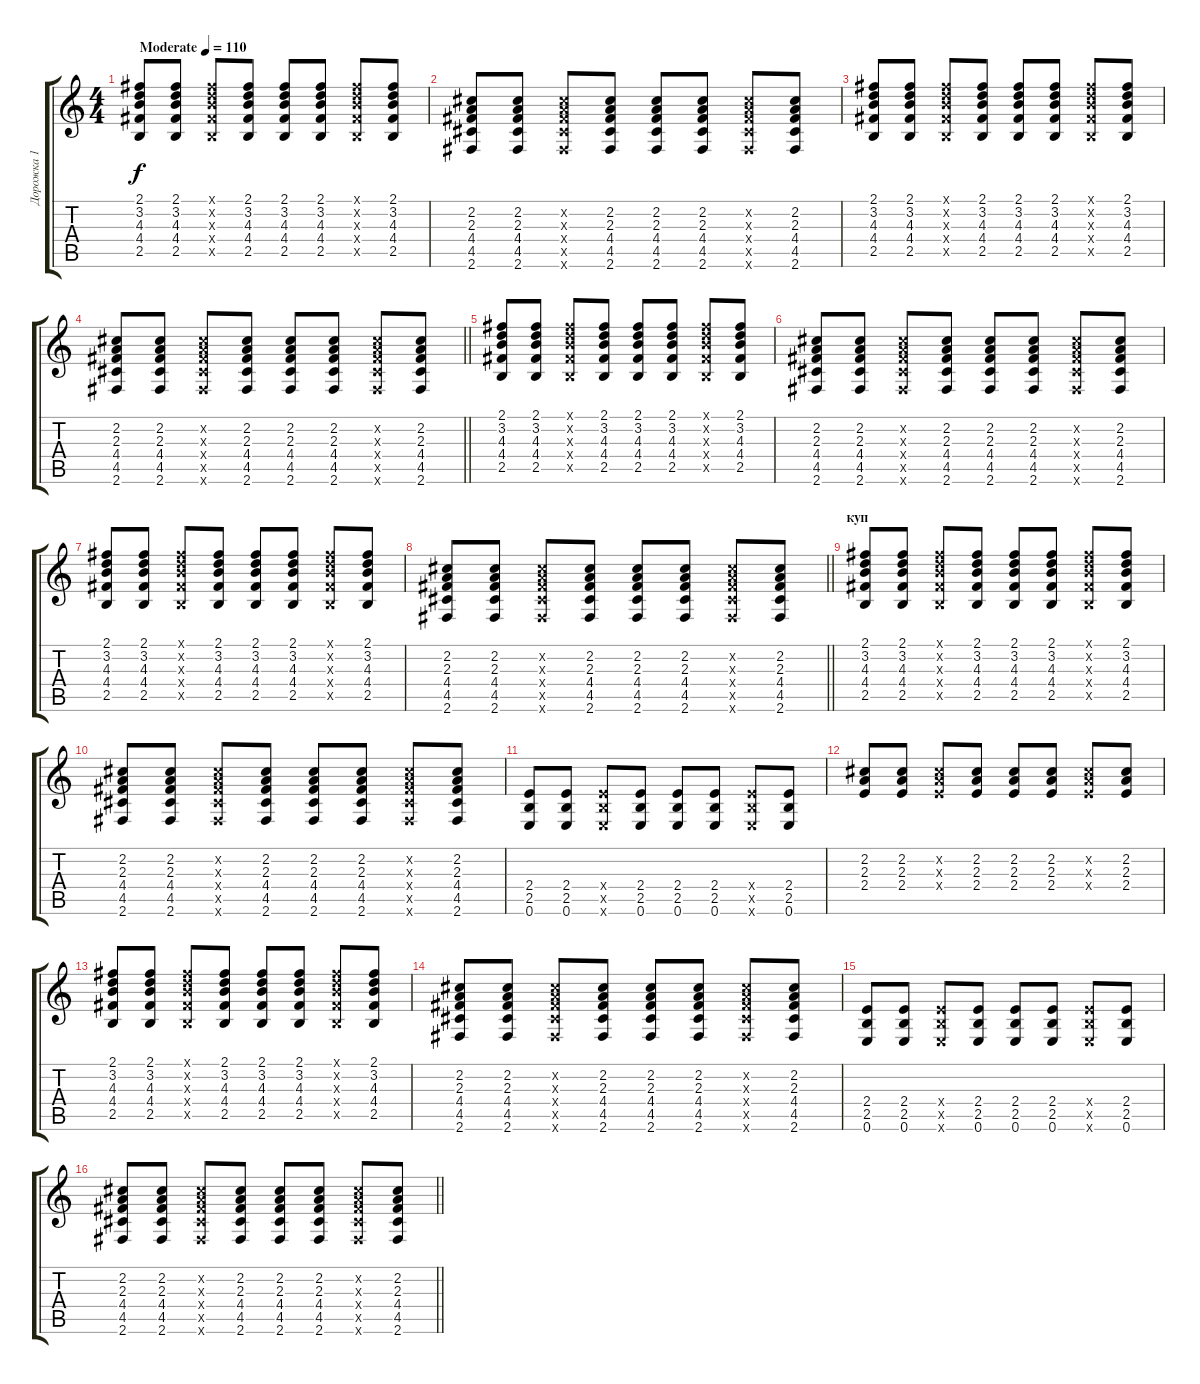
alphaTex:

\track ("Дорожка 1" "Дорожка 1") {instrument acousticguitarsteel}
\staff {score tabs}
\tuning (E4 B3 G3 D3 A2 E2) {hide}
\ts (4 4)
\tempo (110 "Moderate")
\clef g2
\ks c
(2.1 3.2 4.3 4.4 2.5).8{dy f instrument acousticguitarsteel} (2.1 3.2 4.3 4.4 2.5).8 (2.1{x} 3.2{x} 4.3{x} 4.4{x} 2.5{x}).8 (2.1 3.2 4.3 4.4 2.5).8 (2.1 3.2 4.3 4.4 2.5).8 (2.1 3.2 4.3 4.4 2.5).8 (2.1{x} 3.2{x} 4.3{x} 4.4{x} 2.5{x}).8 (2.1 3.2 4.3 4.4 2.5).8 |
(2.2 2.3 4.4 4.5 2.6).8 (2.2 2.3 4.4 4.5 2.6).8 (2.2{x} 2.3{x} 4.4{x} 4.5{x} 2.6{x}).8 (2.2 2.3 4.4 4.5 2.6).8 (2.2 2.3 4.4 4.5 2.6).8 (2.2 2.3 4.4 4.5 2.6).8 (2.2{x} 2.3{x} 4.4{x} 4.5{x} 2.6{x}).8 (2.2 2.3 4.4 4.5 2.6).8 |
(2.1 3.2 4.3 4.4 2.5).8 (2.1 3.2 4.3 4.4 2.5).8 (2.1{x} 3.2{x} 4.3{x} 4.4{x} 2.5{x}).8 (2.1 3.2 4.3 4.4 2.5).8 (2.1 3.2 4.3 4.4 2.5).8 (2.1 3.2 4.3 4.4 2.5).8 (2.1{x} 3.2{x} 4.3{x} 4.4{x} 2.5{x}).8 (2.1 3.2 4.3 4.4 2.5).8 |
\barLineRight lightlight
(2.2 2.3 4.4 4.5 2.6).8 (2.2 2.3 4.4 4.5 2.6).8 (2.2{x} 2.3{x} 4.4{x} 4.5{x} 2.6{x}).8 (2.2 2.3 4.4 4.5 2.6).8 (2.2 2.3 4.4 4.5 2.6).8 (2.2 2.3 4.4 4.5 2.6).8 (2.2{x} 2.3{x} 4.4{x} 4.5{x} 2.6{x}).8 (2.2 2.3 4.4 4.5 2.6).8 |
(2.1 3.2 4.3 4.4 2.5).8 (2.1 3.2 4.3 4.4 2.5).8 (2.1{x} 3.2{x} 4.3{x} 4.4{x} 2.5{x}).8 (2.1 3.2 4.3 4.4 2.5).8 (2.1 3.2 4.3 4.4 2.5).8 (2.1 3.2 4.3 4.4 2.5).8 (2.1{x} 3.2{x} 4.3{x} 4.4{x} 2.5{x}).8 (2.1 3.2 4.3 4.4 2.5).8 |
(2.2 2.3 4.4 4.5 2.6).8 (2.2 2.3 4.4 4.5 2.6).8 (2.2{x} 2.3{x} 4.4{x} 4.5{x} 2.6{x}).8 (2.2 2.3 4.4 4.5 2.6).8 (2.2 2.3 4.4 4.5 2.6).8 (2.2 2.3 4.4 4.5 2.6).8 (2.2{x} 2.3{x} 4.4{x} 4.5{x} 2.6{x}).8 (2.2 2.3 4.4 4.5 2.6).8 |
(2.1 3.2 4.3 4.4 2.5).8 (2.1 3.2 4.3 4.4 2.5).8 (2.1{x} 3.2{x} 4.3{x} 4.4{x} 2.5{x}).8 (2.1 3.2 4.3 4.4 2.5).8 (2.1 3.2 4.3 4.4 2.5).8 (2.1 3.2 4.3 4.4 2.5).8 (2.1{x} 3.2{x} 4.3{x} 4.4{x} 2.5{x}).8 (2.1 3.2 4.3 4.4 2.5).8 |
\barLineRight lightlight
(2.2 2.3 4.4 4.5 2.6).8 (2.2 2.3 4.4 4.5 2.6).8 (2.2{x} 2.3{x} 4.4{x} 4.5{x} 2.6{x}).8 (2.2 2.3 4.4 4.5 2.6).8 (2.2 2.3 4.4 4.5 2.6).8 (2.2 2.3 4.4 4.5 2.6).8 (2.2{x} 2.3{x} 4.4{x} 4.5{x} 2.6{x}).8 (2.2 2.3 4.4 4.5 2.6).8 |
\section ("" "куп")
(2.1 3.2 4.3 4.4 2.5).8 (2.1 3.2 4.3 4.4 2.5).8 (2.1{x} 3.2{x} 4.3{x} 4.4{x} 2.5{x}).8 (2.1 3.2 4.3 4.4 2.5).8 (2.1 3.2 4.3 4.4 2.5).8 (2.1 3.2 4.3 4.4 2.5).8 (2.1{x} 3.2{x} 4.3{x} 4.4{x} 2.5{x}).8 (2.1 3.2 4.3 4.4 2.5).8 |
(2.2 2.3 4.4 4.5 2.6).8 (2.2 2.3 4.4 4.5 2.6).8 (2.2{x} 2.3{x} 4.4{x} 4.5{x} 2.6{x}).8 (2.2 2.3 4.4 4.5 2.6).8 (2.2 2.3 4.4 4.5 2.6).8 (2.2 2.3 4.4 4.5 2.6).8 (2.2{x} 2.3{x} 4.4{x} 4.5{x} 2.6{x}).8 (2.2 2.3 4.4 4.5 2.6).8 |
(2.4 2.5 0.6).8 (2.4 2.5 0.6).8 (2.4{x} 2.5{x} 0.6{x}).8 (2.4 2.5 0.6).8 (2.4 2.5 0.6).8 (2.4 2.5 0.6).8 (2.4{x} 2.5{x} 0.6{x}).8 (2.4 2.5 0.6).8 |
(2.2 2.3 2.4).8 (2.2 2.3 2.4).8 (2.2{x} 2.3{x} 2.4{x}).8 (2.2 2.3 2.4).8 (2.2 2.3 2.4).8 (2.2 2.3 2.4).8 (2.2{x} 2.3{x} 2.4{x}).8 (2.2 2.3 2.4).8 |
(2.1 3.2 4.3 4.4 2.5).8 (2.1 3.2 4.3 4.4 2.5).8 (2.1{x} 3.2{x} 4.3{x} 4.4{x} 2.5{x}).8 (2.1 3.2 4.3 4.4 2.5).8 (2.1 3.2 4.3 4.4 2.5).8 (2.1 3.2 4.3 4.4 2.5).8 (2.1{x} 3.2{x} 4.3{x} 4.4{x} 2.5{x}).8 (2.1 3.2 4.3 4.4 2.5).8 |
(2.2 2.3 4.4 4.5 2.6).8 (2.2 2.3 4.4 4.5 2.6).8 (2.2{x} 2.3{x} 4.4{x} 4.5{x} 2.6{x}).8 (2.2 2.3 4.4 4.5 2.6).8 (2.2 2.3 4.4 4.5 2.6).8 (2.2 2.3 4.4 4.5 2.6).8 (2.2{x} 2.3{x} 4.4{x} 4.5{x} 2.6{x}).8 (2.2 2.3 4.4 4.5 2.6).8 |
(2.4 2.5 0.6).8 (2.4 2.5 0.6).8 (2.4{x} 2.5{x} 0.6{x}).8 (2.4 2.5 0.6).8 (2.4 2.5 0.6).8 (2.4 2.5 0.6).8 (2.4{x} 2.5{x} 0.6{x}).8 (2.4 2.5 0.6).8 |
\barLineRight lightlight
(2.2 2.3 4.4 4.5 2.6).8 (2.2 2.3 4.4 4.5 2.6).8 (2.2{x} 2.3{x} 4.4{x} 4.5{x} 2.6{x}).8 (2.2 2.3 4.4 4.5 2.6).8 (2.2 2.3 4.4 4.5 2.6).8 (2.2 2.3 4.4 4.5 2.6).8 (2.2{x} 2.3{x} 4.4{x} 4.5{x} 2.6{x}).8 (2.2 2.3 4.4 4.5 2.6).8
